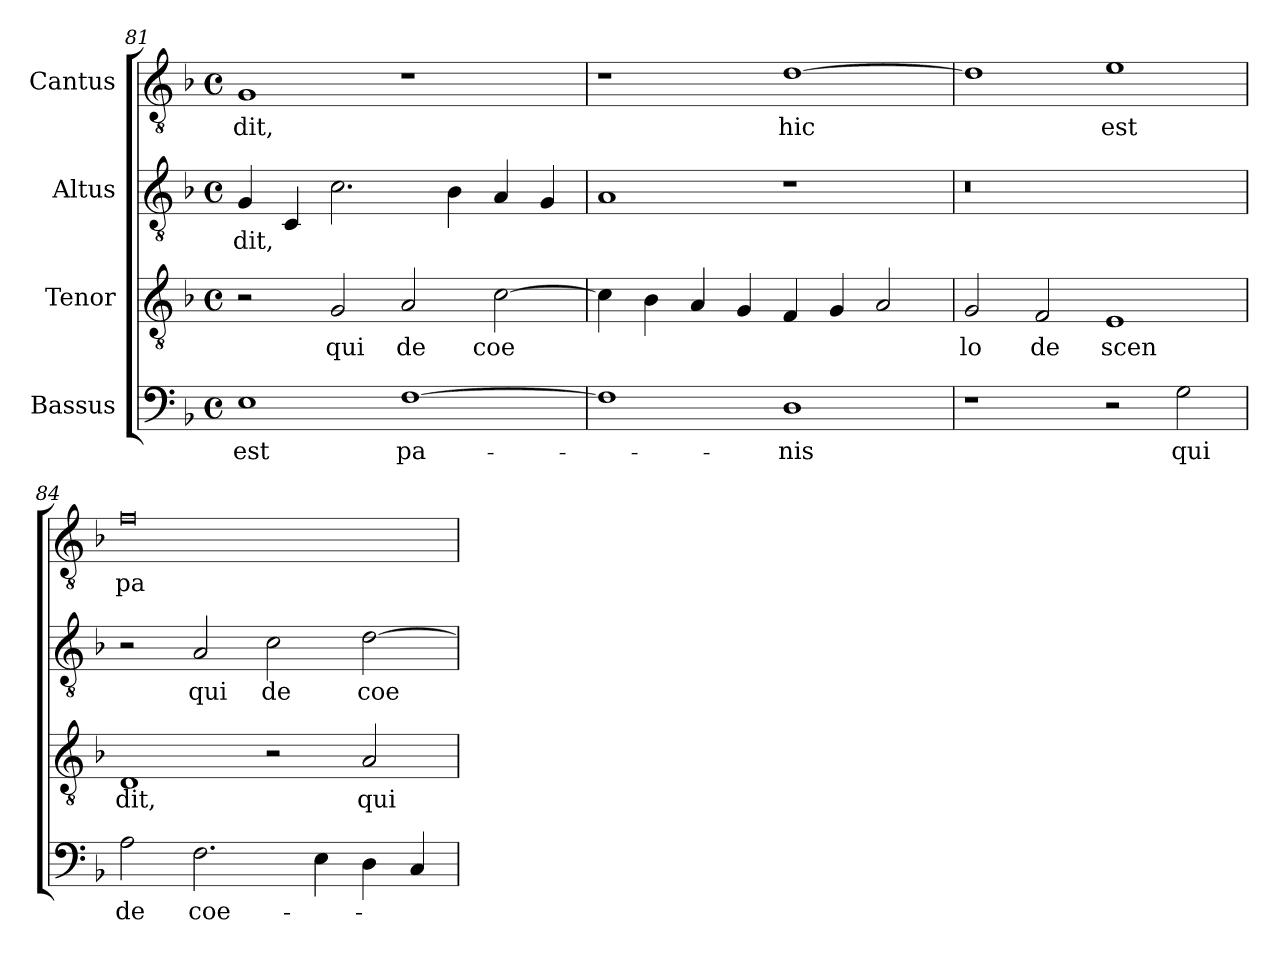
**kern	**text	**kern	**text	**kern	**text	**kern	**text
*part4	*part4	*part3	*part3	*part2	*part2	*part1	*part1
*staff4	*staff4	*staff3	*staff3	*staff2	*staff2	*staff1	*staff1
*I"Bassus	*	*I"Tenor	*	*I"Altus	*	*I"Cantus	*
*clefF4	*	*clefGv2	*	*clefGv2	*	*clefGv2	*
*k[b-]	*	*k[b-]	*	*k[b-]	*	*k[b-]	*
*F:	*	*F:	*	*F:	*	*F:	*
*M4/4	*	*M4/4	*	*M4/4	*	*M4/4	*
*met(c)	*	*met(c)	*	*met(c)	*	*met(c)	*
=81	=81	=81	=81	=81	=81	=81	=81
!	!LO:LY:b:cj	!	!	!	!LO:LY:b	!	!LO:LY:b:cj
1E	est	2r	.	4G/	dit,	1G	dit,
.	.	.	.	4C/	.	.	.
!	!	!	!LO:LY:b:cj	!	!	!	!
.	.	2G/	qui	2.c\	.	.	.
!	!LO:LY:b:cj	!	!LO:LY:b:cj	!	!	!	!
[>1F	pa-	2A/	de	.	.	1r	.
.	.	.	.	4B-\	.	.	.
!	!	!	!LO:LY:b	!	!	!	!
.	.	[>2c\	coe	4A/	.	.	.
.	.	.	.	4G/	.	.	.
=82	=82	=82	=82	=82	=82	=82	=82
1F]	.	4c\]	.	1A	.	1r	.
.	.	4B-\	.	.	.	.	.
.	.	4A/	.	.	.	.	.
.	.	4G/	.	.	.	.	.
!	!LO:LY:b:cj	!	!	!	!	!	!LO:LY:b:cj
1D	-nis	4F/	.	1r	.	[>1d	hic
.	.	4G/	.	.	.	.	.
.	.	2A/	.	.	.	.	.
=83	=83	=83	=83	=83	=83	=83	=83
!	!	!	!LO:LY:b:cj	!	!	!	!
1r	.	2G/	lo	0r	.	1d]	.
!	!	!	!LO:LY:b:cj	!	!	!	!
.	.	2F/	de	.	.	.	.
!	!	!	!LO:LY:b:cj	!	!	!	!LO:LY:b:cj
2r	.	1E	scen	.	.	1e	est
!	!LO:LY:b:cj	!	!	!	!	!	!
2G\	qui	.	.	.	.	.	.
=84	=84	=84	=84	=84	=84	=84	=84
!	!LO:LY:b:cj	!	!LO:LY:b:cj	!	!	!	!LO:LY:b:cj
2A\	de	1D	dit,	2r	.	0f	pa
!	!LO:LY:b	!	!	!	!LO:LY:b:cj	!	!
2.F\	coe-	.	.	2A/	qui	.	.
!	!	!	!	!	!LO:LY:b:cj	!	!
.	.	2r	.	2c\	de	.	.
4E\	.	.	.	.	.	.	.
!	!	!	!LO:LY:b:cj	!	!LO:LY:b	!	!
4D\	.	2A/	qui	[>2d\	coe	.	.
4C/	.	.	.	.	.	.	.
=	=	=	=	=	=	=	=
*-	*-	*-	*-	*-	*-	*-	*-
